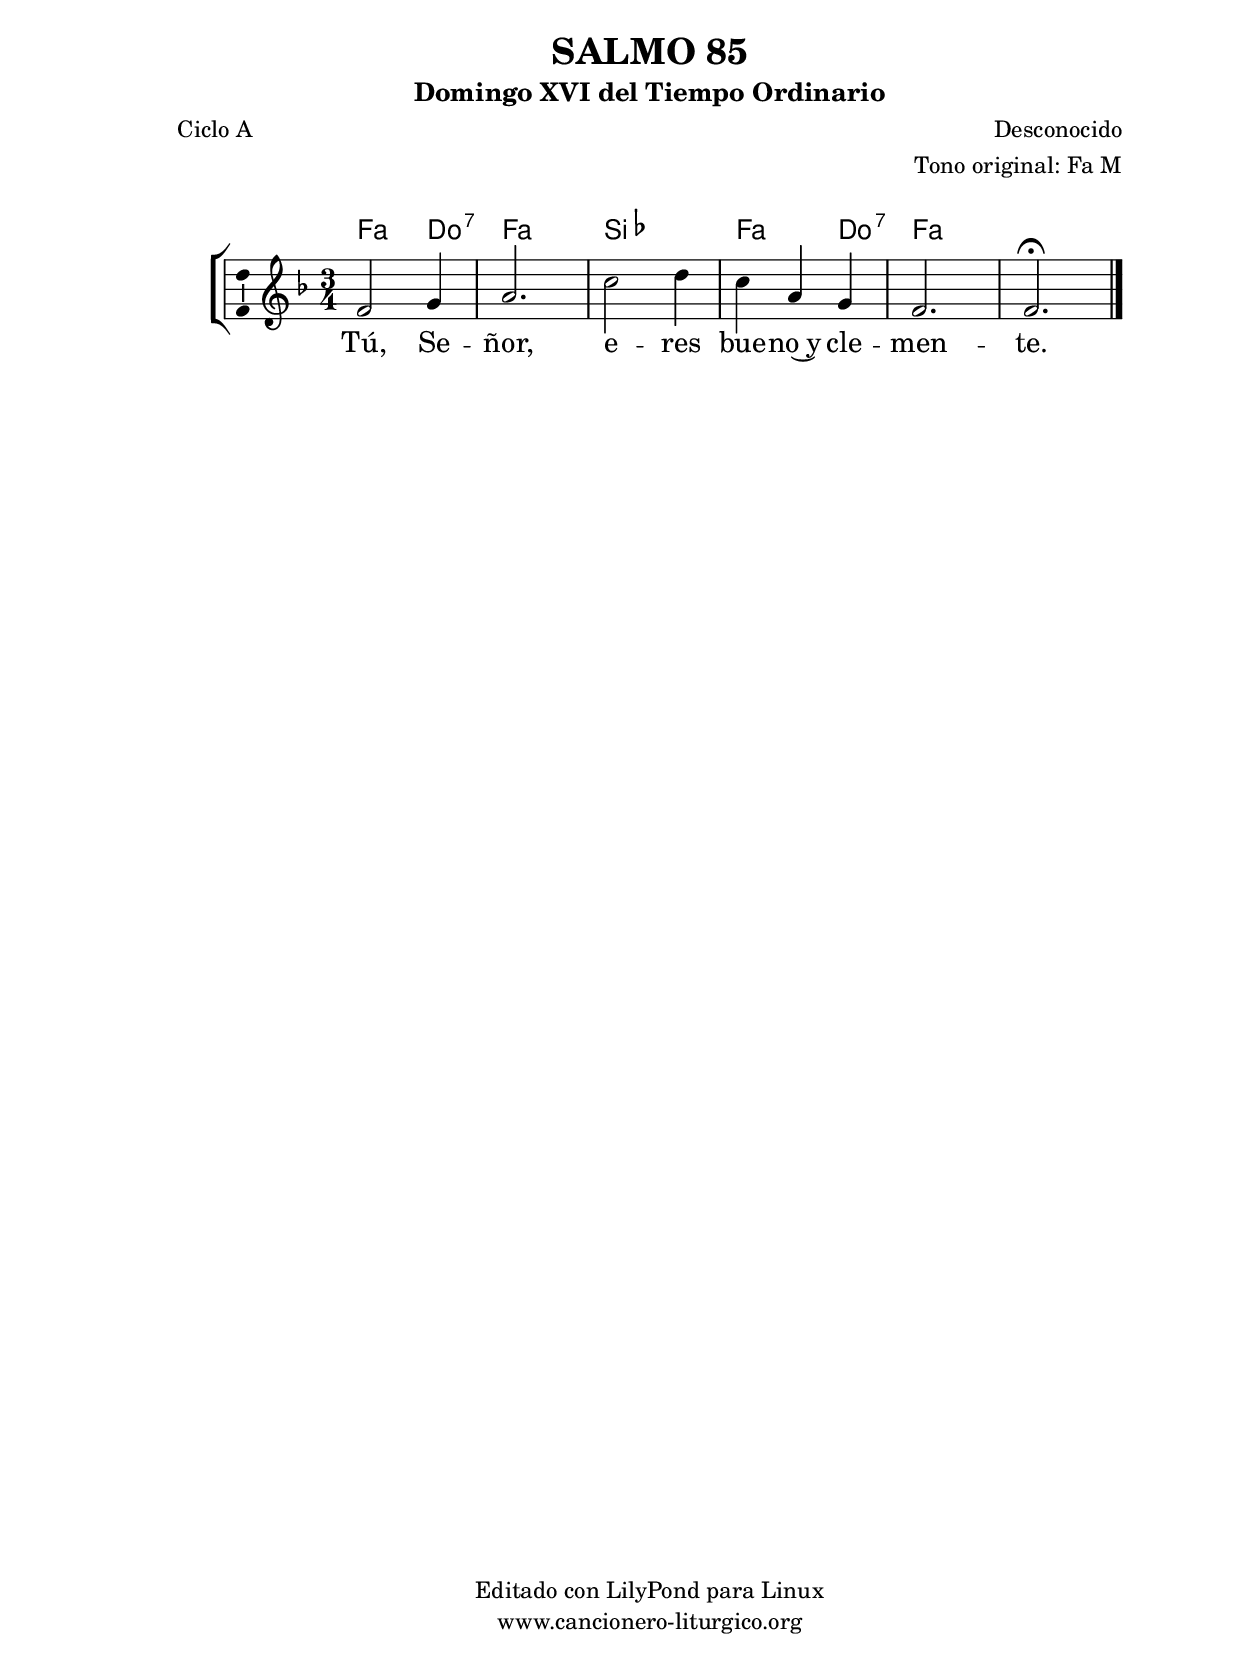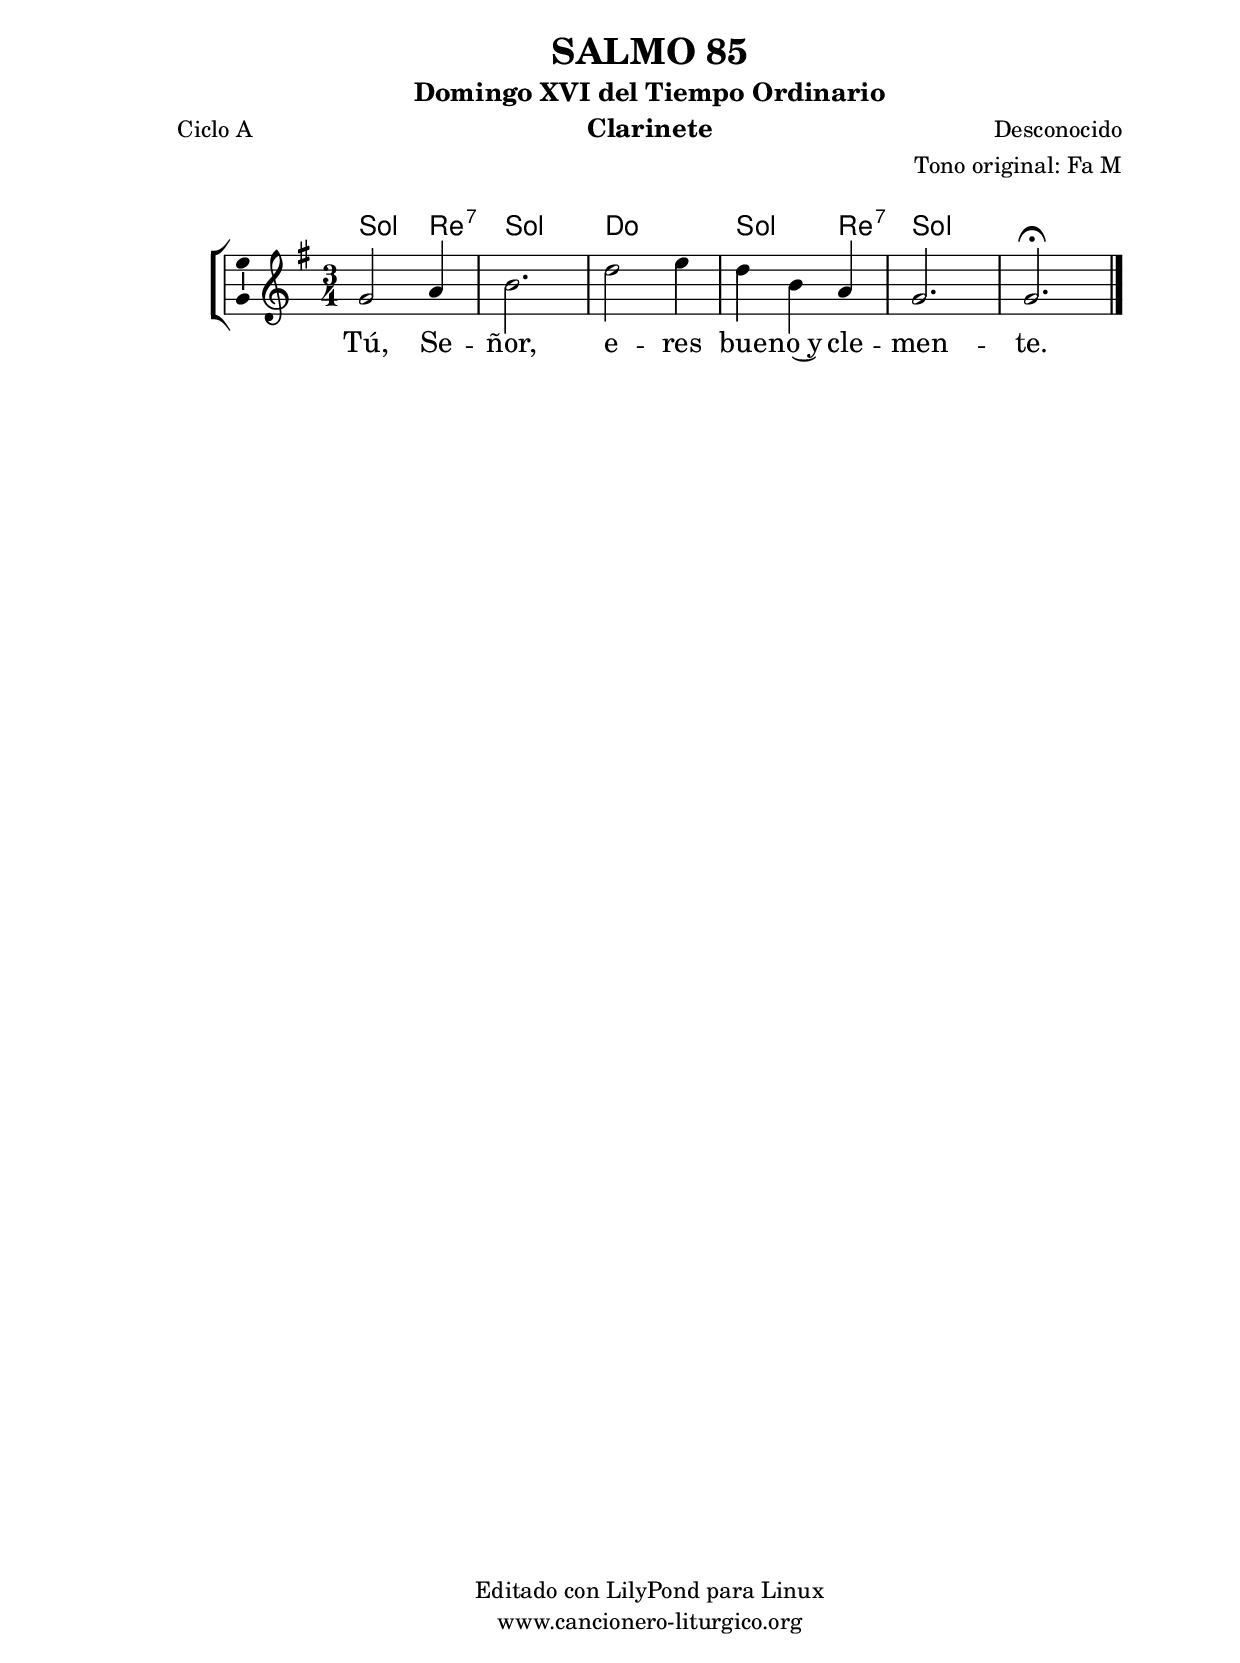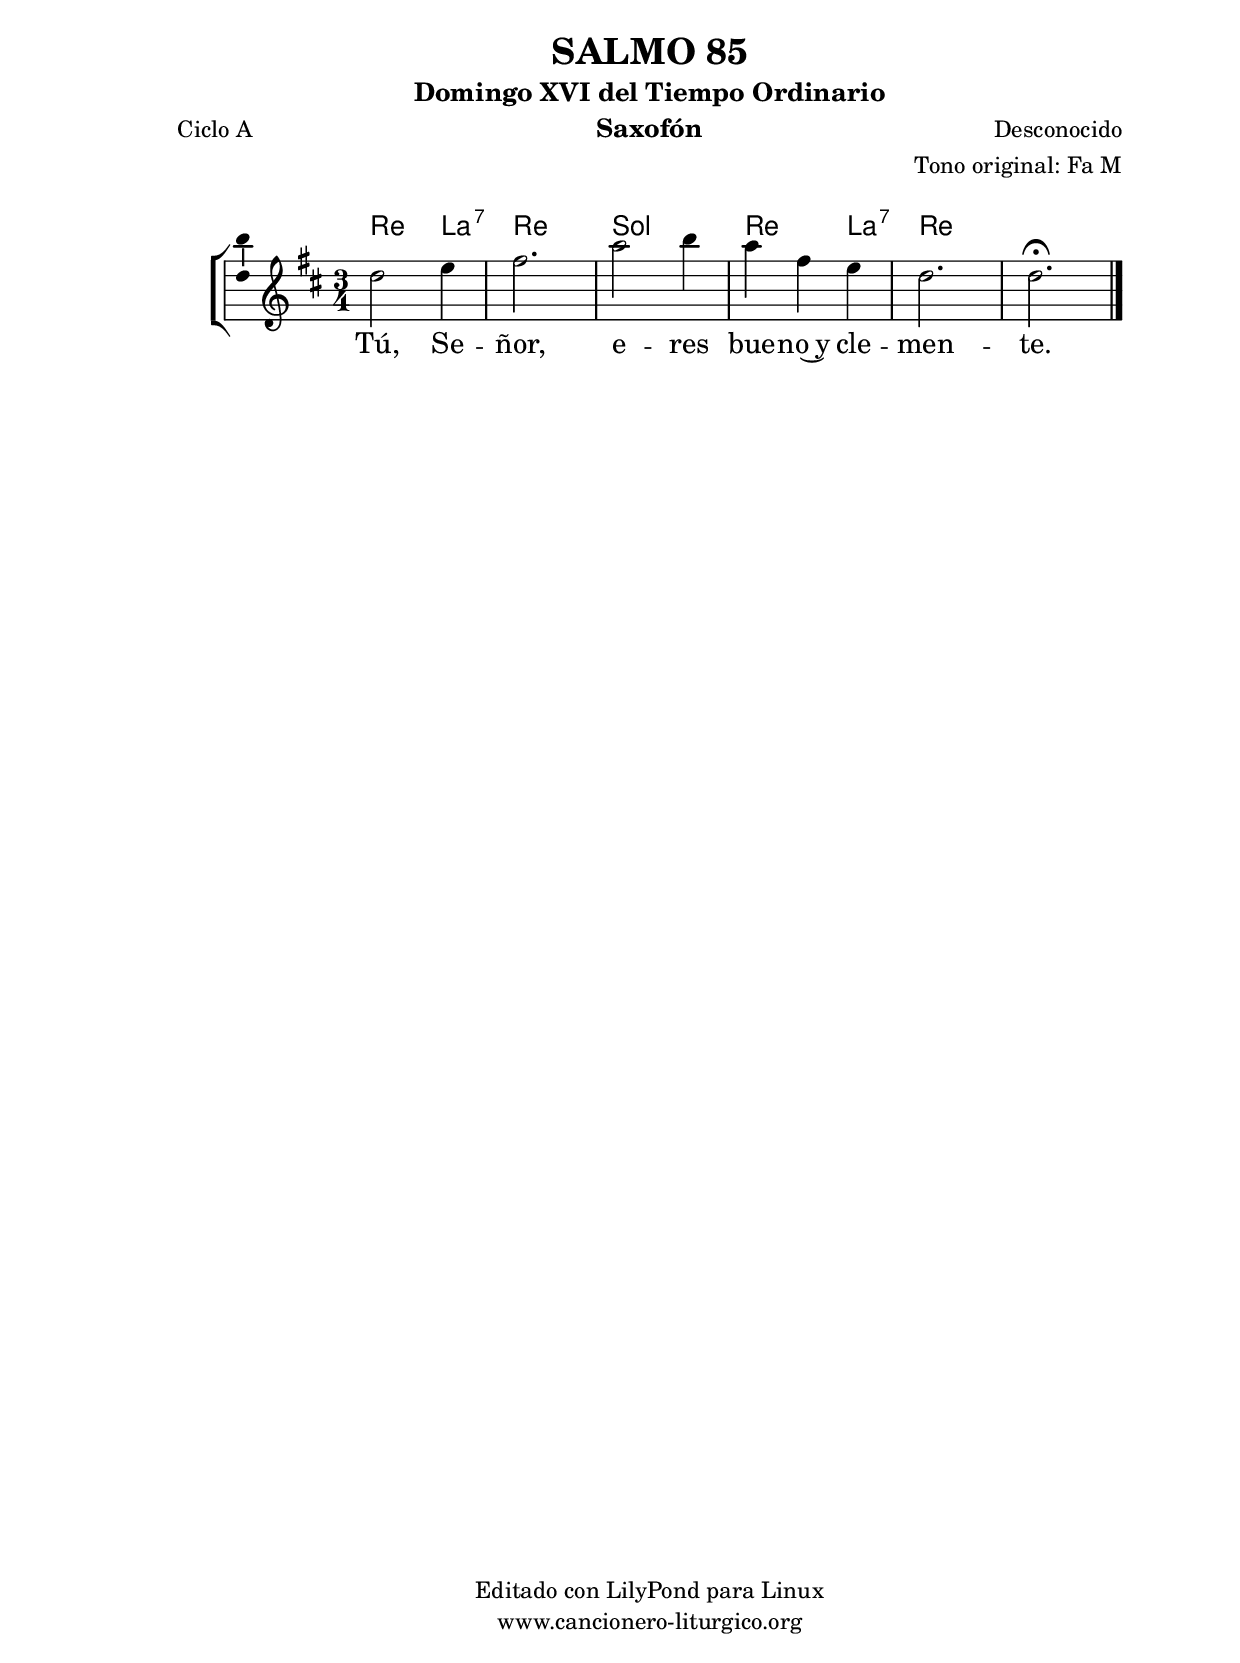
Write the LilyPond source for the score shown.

%
%para convertir .midi en .wav:
%timidity filename.midi -Ow -o finename.wav
%
%
%Para convertir de .wav a .mp3:
%lame -h -m j filename.wav
%
%
%para escuchar el midi:
%timidity nombrefichero.midi
%


%versión de lilypond para la que se ha escrito esta partitura:
\version "2.16.0"

	%Tamaño papel
	#(set-default-paper-size "a4")
	%Tamaño partitura
	#(set-global-staff-size 20)
	%No responde al pulsar sobre una nota
	#(ly:set-option 'point-and-click #f)

%parámetros del encabezamiento:
\header {
	title = "SALMO 85"
	subtitle = "Domingo XVI del Tiempo Ordinario"
	composer = "Desconocido"
	poet = "Ciclo A"
	meter = ""
	arranger = "Tono original: Fa M"
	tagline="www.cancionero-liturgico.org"
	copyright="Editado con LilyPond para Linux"
	}

%parámetros asociados al papel:
\paper  {
	oddHeaderMarkup = \markup {\fill-line { \on-the-fly #not-first-page \fromproperty #'header:title \on-the-fly #not-first-page \fromproperty #'header:composer }}
	evenHeaderMarkup = \markup {\fill-line { \fromproperty #'header:composer \fromproperty #'header:title }}
	#(set-paper-size "a4")
	print-page-number = ##f
	first-page-number = 1
	print-first-page-number = ##f
%	head-separation = 3.0 \cm
	top-margin = 2.0 \cm
	bottom-margin = 0.5\cm
%%%	bottom-margin = -1.0\cm
	left-margin = 3.0 \cm
	line-width = 16.0 \cm 
	indent = 8\mm
	interscoreline = 2.\mm
	between-system-space = 15\mm
%	para que las partituras no llenen la hoja:
	ragged-bottom = ##t
%	idem para la última hoja:
	ragged-last-bottom = ##f
%	para que las partituras llenen el ancho del papel:
	ragged-last = ##f
	after-title-space = 2.5 \cm
%page-count=1
%system-count=8

	%Flexible Vertical Spacing
%	markup-markup-spacing =
%	#'((basic-distance . 15) (minimum-distance . 15) (padding . 3))
	markup-system-spacing =
	#'((basic-distance . 15) (minimum-distance . 15) (padding . 3))
	system-system-spacing =
	#'((basic-distance . 15) (minimum-distance . 15) (padding . 3))
	score-system-spacing =
	#'((basic-distance . 15) (minimum-distance . 15) (padding . 5))
%	top-system-spacing = % header
%	#'((basic-distance . 8) (minimum-distance . 0) (padding . 3))
%	top-markup-spacing =
%	#'((basic-distance . 20) (minimum-distance . 20) (padding . 3))
	last-bottom-spacing = % footer
	#'((basic-distance . 5) (minimum-distance . 5) (padding . 3))
%	score-markup-spacing =
%	#'((basic-distance . 16) (minimum-distance . 13) (padding . 3))

	}


%parámetros que afectan a toda la partitura:
global =  {
	%clave de sol (G):
	\clef G
	%armadura:
%%%	\transpose bes c
	\key f \major
	\tempo 4=120
	\set Score.tempoHideNote = ##t
	}


acordes = {
	\italianChords
	\chordmode {
%%%	\transpose bes c
{

f2 c4:7 f2. bes f2 c4:7 f2. f

	}
	}
}

melodia = 
%%%	\transpose bes c
{
	\relative c'{
	\time 3/4

f2 g4
a2.
c2 d4
c4 a g
f2.
f2. \fermata

\bar "|."
}
}

texto = \lyricmode {
Tú, Se -- ñor, e -- res bue -- no~y cle -- men -- te.
	}


acordesStaff = \context ChordNames = acordesStaff <<
	\set chordChanges = ##t
	\acordes
	>>


vozStaff = \context Voice = vozStaff
\with {\consists "Ambitus_engraver"}
<<
%	\set Staff.instrumentName = ""
%	\set Staff.shortInstrumentName = ""
%	\set Staff.midiInstrument = #"clarinet"
%	\set Staff.midiInstrument = #"cello"
%	\set Staff.midiInstrument = #"flute"
	\set Staff.midiInstrument = #"electric guitar (jazz)"
%	\set Staff.midiInstrument = #"english horn"
%	\set Staff.midiInstrument = #"violin"
%	\set Staff.midiInstrument = #"glockenspiel"
	\set Staff.midiMinimumVolume = #0.7
	\set Staff.midiMaximumVolume = #0.9
	\global
	\melodia
	>>


textoStaff = \context Lyrics = textoStaff <<
	\lyricsto vozStaff \texto
	>>

\book {
	\score {
		\context ChoirStaff {
			\override StaffGroup.SystemStartBracket #'collapse-height = #1
			\override Score.SystemStartBar #'collapse-height = #1
			<<
			\acordesStaff
			\vozStaff
			\textoStaff
			>>
			}
		\layout {
	    		\context {
				\Lyrics
				\override LyricText #'font-size = #2
				}
	   		 \context {
				\Score
				%fontSize = #3
				\override StaffSymbol #'staff-space = #(magstep +3)
				%\override Beam #'thickness = #0.55
				%\override SpacingSpanner #'spacing-increment = #1.0
				%\override Slur #'height-limit = #1.5
				}
			}
		}
	\score {
		\unfoldRepeats
		\context ChoirStaff {
			<<
			\acordesStaff
			\vozStaff
			>>
			}
		\midi {
	  		\context {
	  			\Score
				tempoWholesPerMinute = #(ly:make-moment 70 4)
				}
			}
		}
	}

%Partitura para clarinete
#(define output-suffix "C")
\book {
	\header{
		instrument = "Clarinete"
		}
	\score {
		\context ChoirStaff {
			\override StaffGroup.SystemStartBracket #'collapse-height = #1
			\override Score.SystemStartBar #'collapse-height = #1
\transpose c d
			<<
			\acordesStaff
			\vozStaff
			\textoStaff
			>>
			}
		\layout {
	    		\context {
				\Lyrics
				\override LyricText #'font-size = #2
				}
	   		 \context {
				\Score
				%fontSize = #3
				\override StaffSymbol #'staff-space = #(magstep +3)
				%\override Beam #'thickness = #0.55
				%\override SpacingSpanner #'spacing-increment = #1.0
				%\override Slur #'height-limit = #1.5
				}
			}
		}
	}

%Partitura para saxofón
#(define output-suffix "S")
\book {
	\header{
		instrument = "Saxofón"
		}
	\score {
		\context ChoirStaff {
			\override StaffGroup.SystemStartBracket #'collapse-height = #1
			\override Score.SystemStartBar #'collapse-height = #1
\transpose c a
			<<
			\acordesStaff
			\vozStaff
			\textoStaff
			>>
			}
		\layout {
	    		\context {
				\Lyrics
				\override LyricText #'font-size = #2
				}
	   		 \context {
				\Score
				%fontSize = #3
				\override StaffSymbol #'staff-space = #(magstep +3)
				%\override Beam #'thickness = #0.55
				%\override SpacingSpanner #'spacing-increment = #1.0
				%\override Slur #'height-limit = #1.5
				}
			}
		}
	}

